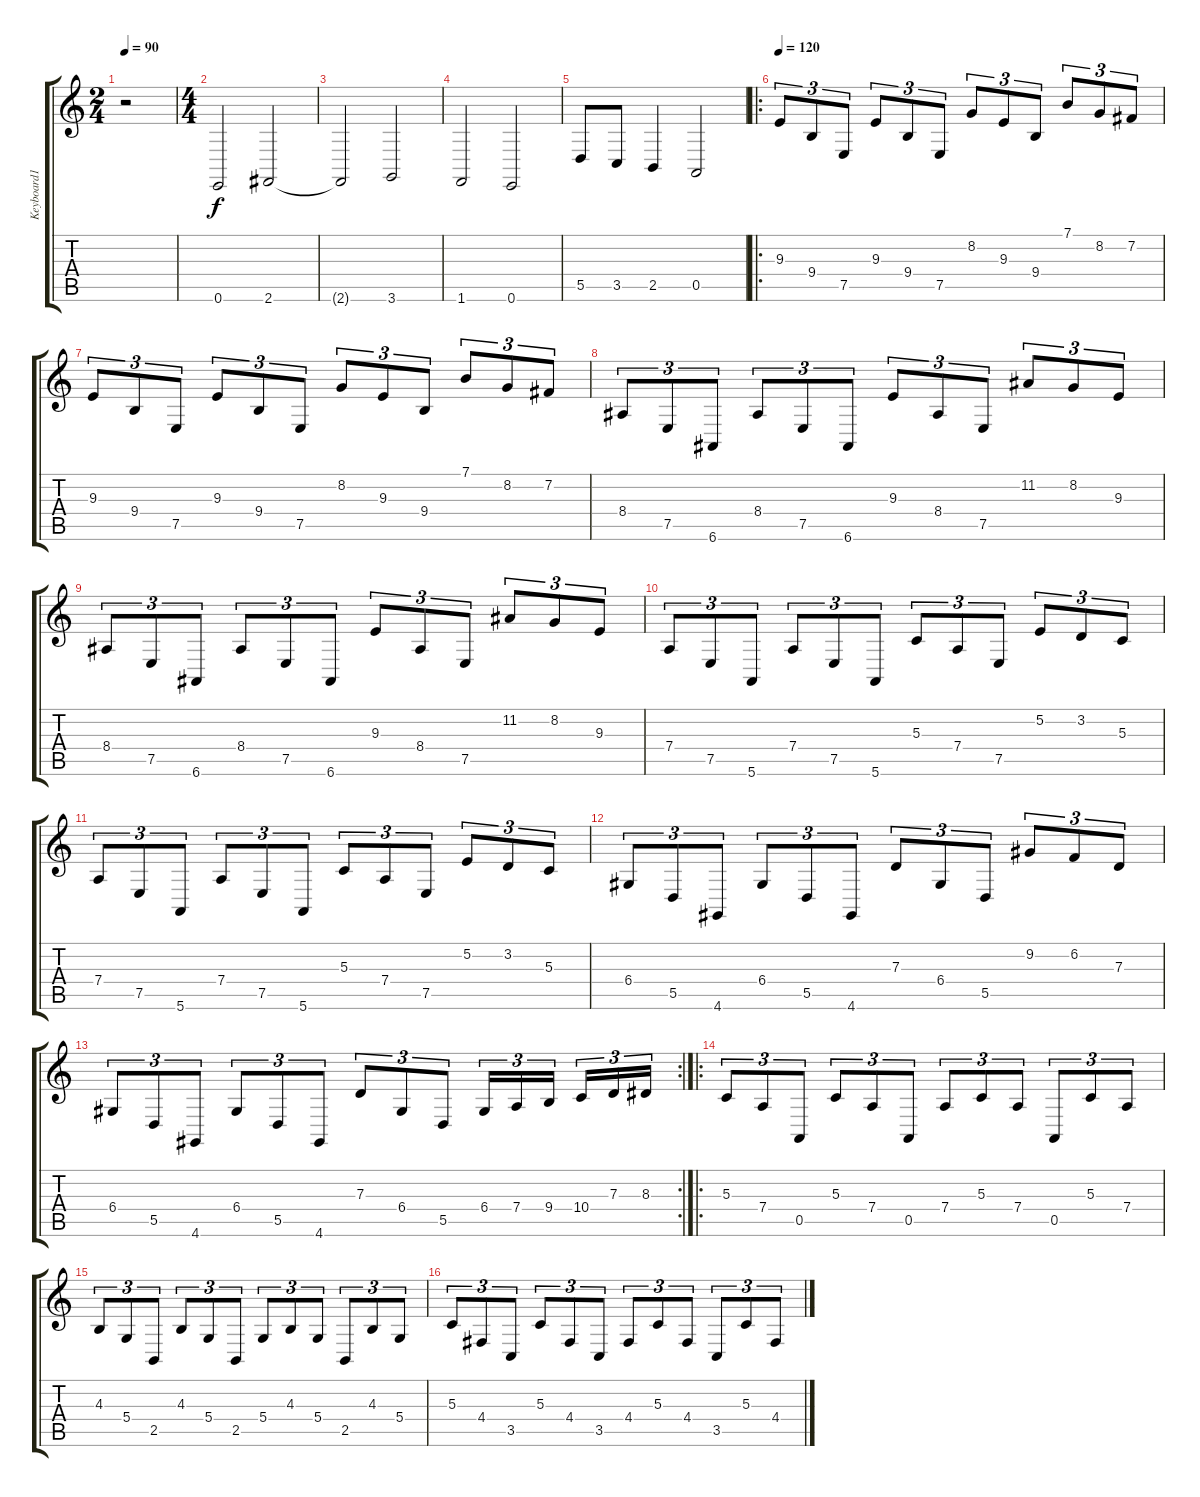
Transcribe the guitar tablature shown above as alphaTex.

\track ("Keyboard1" "Keyboard1") {instrument acousticgrandpiano}
\staff {score tabs}
\tuning (E4 B3 G3 D3 A2 E2) {hide}
\ts (2 4)
\tempo 90
\clef g2
\ks c
r.2{dy f instrument acousticgrandpiano} |
\ts (4 4)
0.6.2 2.6.2 |
2.6{t}.2 3.6.2 |
1.6.2 0.6.2 |
5.5.8 3.5.8 2.5.4 0.5.2 |
\ro
\tempo 120
9.3.8{tu (3 2)} 9.4.8{tu (3 2)} 7.5.8{tu (3 2)} 9.3.8{tu (3 2)} 9.4.8{tu (3 2)} 7.5.8{tu (3 2)} 8.2.8{tu (3 2)} 9.3.8{tu (3 2)} 9.4.8{tu (3 2)} 7.1.8{tu (3 2)} 8.2.8{tu (3 2)} 7.2.8{tu (3 2)} |
9.3.8{tu (3 2)} 9.4.8{tu (3 2)} 7.5.8{tu (3 2)} 9.3.8{tu (3 2)} 9.4.8{tu (3 2)} 7.5.8{tu (3 2)} 8.2.8{tu (3 2)} 9.3.8{tu (3 2)} 9.4.8{tu (3 2)} 7.1.8{tu (3 2)} 8.2.8{tu (3 2)} 7.2.8{tu (3 2)} |
8.4.8{tu (3 2)} 7.5.8{tu (3 2)} 6.6.8{tu (3 2)} 8.4.8{tu (3 2)} 7.5.8{tu (3 2)} 6.6.8{tu (3 2)} 9.3.8{tu (3 2)} 8.4.8{tu (3 2)} 7.5.8{tu (3 2)} 11.2.8{tu (3 2)} 8.2.8{tu (3 2)} 9.3.8{tu (3 2)} |
8.4.8{tu (3 2)} 7.5.8{tu (3 2)} 6.6.8{tu (3 2)} 8.4.8{tu (3 2)} 7.5.8{tu (3 2)} 6.6.8{tu (3 2)} 9.3.8{tu (3 2)} 8.4.8{tu (3 2)} 7.5.8{tu (3 2)} 11.2.8{tu (3 2)} 8.2.8{tu (3 2)} 9.3.8{tu (3 2)} |
7.4.8{tu (3 2)} 7.5.8{tu (3 2)} 5.6.8{tu (3 2)} 7.4.8{tu (3 2)} 7.5.8{tu (3 2)} 5.6.8{tu (3 2)} 5.3.8{tu (3 2)} 7.4.8{tu (3 2)} 7.5.8{tu (3 2)} 5.2.8{tu (3 2)} 3.2.8{tu (3 2)} 5.3.8{tu (3 2)} |
7.4.8{tu (3 2)} 7.5.8{tu (3 2)} 5.6.8{tu (3 2)} 7.4.8{tu (3 2)} 7.5.8{tu (3 2)} 5.6.8{tu (3 2)} 5.3.8{tu (3 2)} 7.4.8{tu (3 2)} 7.5.8{tu (3 2)} 5.2.8{tu (3 2)} 3.2.8{tu (3 2)} 5.3.8{tu (3 2)} |
6.4.8{tu (3 2)} 5.5.8{tu (3 2)} 4.6.8{tu (3 2)} 6.4.8{tu (3 2)} 5.5.8{tu (3 2)} 4.6.8{tu (3 2)} 7.3.8{tu (3 2)} 6.4.8{tu (3 2)} 5.5.8{tu (3 2)} 9.2.8{tu (3 2)} 6.2.8{tu (3 2)} 7.3.8{tu (3 2)} |
\rc 2
6.4.8{tu (3 2)} 5.5.8{tu (3 2)} 4.6.8{tu (3 2)} 6.4.8{tu (3 2)} 5.5.8{tu (3 2)} 4.6.8{tu (3 2)} 7.3.8{tu (3 2)} 6.4.8{tu (3 2)} 5.5.8{tu (3 2)} 6.4.16{tu (3 2)} 7.4.16{tu (3 2)} 9.4.16{tu (3 2)} 10.4.16{tu (3 2)} 7.3.16{tu (3 2)} 8.3.16{tu (3 2)} |
\ro
5.3.8{tu (3 2)} 7.4.8{tu (3 2)} 0.5.8{tu (3 2)} 5.3.8{tu (3 2)} 7.4.8{tu (3 2)} 0.5.8{tu (3 2)} 7.4.8{tu (3 2)} 5.3.8{tu (3 2)} 7.4.8{tu (3 2)} 0.5.8{tu (3 2)} 5.3.8{tu (3 2)} 7.4.8{tu (3 2)} |
4.3.8{tu (3 2)} 5.4.8{tu (3 2)} 2.5.8{tu (3 2)} 4.3.8{tu (3 2)} 5.4.8{tu (3 2)} 2.5.8{tu (3 2)} 5.4.8{tu (3 2)} 4.3.8{tu (3 2)} 5.4.8{tu (3 2)} 2.5.8{tu (3 2)} 4.3.8{tu (3 2)} 5.4.8{tu (3 2)} |
5.3.8{tu (3 2)} 4.4.8{tu (3 2)} 3.5.8{tu (3 2)} 5.3.8{tu (3 2)} 4.4.8{tu (3 2)} 3.5.8{tu (3 2)} 4.4.8{tu (3 2)} 5.3.8{tu (3 2)} 4.4.8{tu (3 2)} 3.5.8{tu (3 2)} 5.3.8{tu (3 2)} 4.4.8{tu (3 2)}
